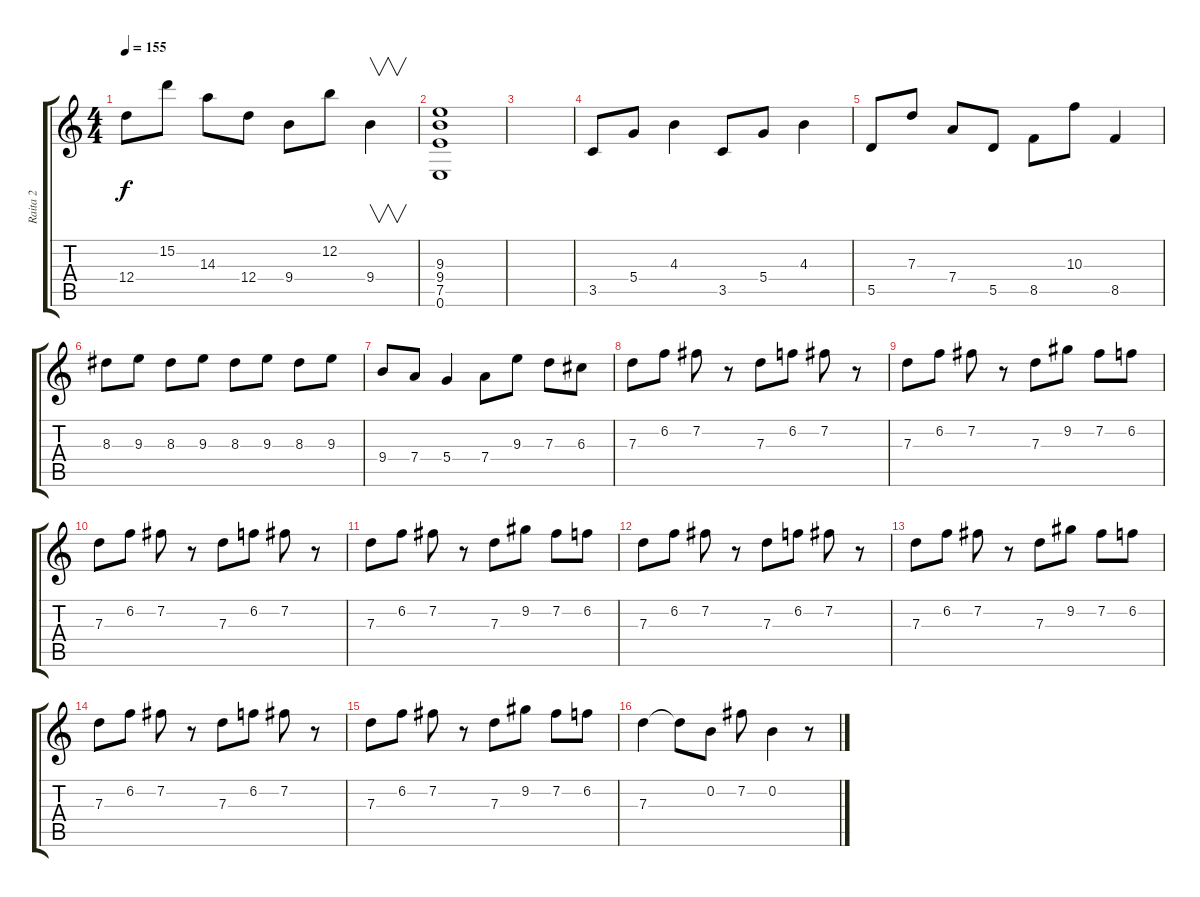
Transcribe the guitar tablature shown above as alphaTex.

\track ("Raita 2" "Raita 2") {instrument acousticguitarnylon}
\staff {score tabs}
\tuning (E4 B3 G3 D3 A2 E2) {hide}
\ts (4 4)
\tempo 155
\clef g2
\ks c
12.4.8{dy f} 15.2.8 14.3.8 12.4.8 9.4.8 12.2.8 9.4.4{v} |
(9.3 9.4 7.5 0.6).1 |
|
3.5.8{instrument distortionguitar} 5.4.8 4.3.4 3.5.8 5.4.8 4.3.4 |
5.5.8 7.3.8 7.4.8 5.5.8 8.5.8 10.3.8 8.5.4 |
8.3.8 9.3.8 8.3.8 9.3.8 8.3.8 9.3.8 8.3.8 9.3.8 |
9.4.8 7.4.8 5.4.4 7.4.8 9.3.8 7.3.8 6.3.8 |
7.3.8 6.2.8 7.2.8 r.8 7.3.8 6.2.8 7.2.8 r.8 |
7.3.8 6.2.8 7.2.8 r.8 7.3.8 9.2.8 7.2.8 6.2.8 |
7.3.8 6.2.8 7.2.8 r.8 7.3.8 6.2.8 7.2.8 r.8 |
7.3.8 6.2.8 7.2.8 r.8 7.3.8 9.2.8 7.2.8 6.2.8 |
7.3.8 6.2.8 7.2.8 r.8 7.3.8 6.2.8 7.2.8 r.8 |
7.3.8 6.2.8 7.2.8 r.8 7.3.8 9.2.8 7.2.8 6.2.8 |
7.3.8 6.2.8 7.2.8 r.8 7.3.8 6.2.8 7.2.8 r.8 |
7.3.8 6.2.8 7.2.8 r.8 7.3.8 9.2.8 7.2.8 6.2.8 |
7.3.4 7.3{t}.8 0.2.8 7.2.8 0.2.4 r.8
